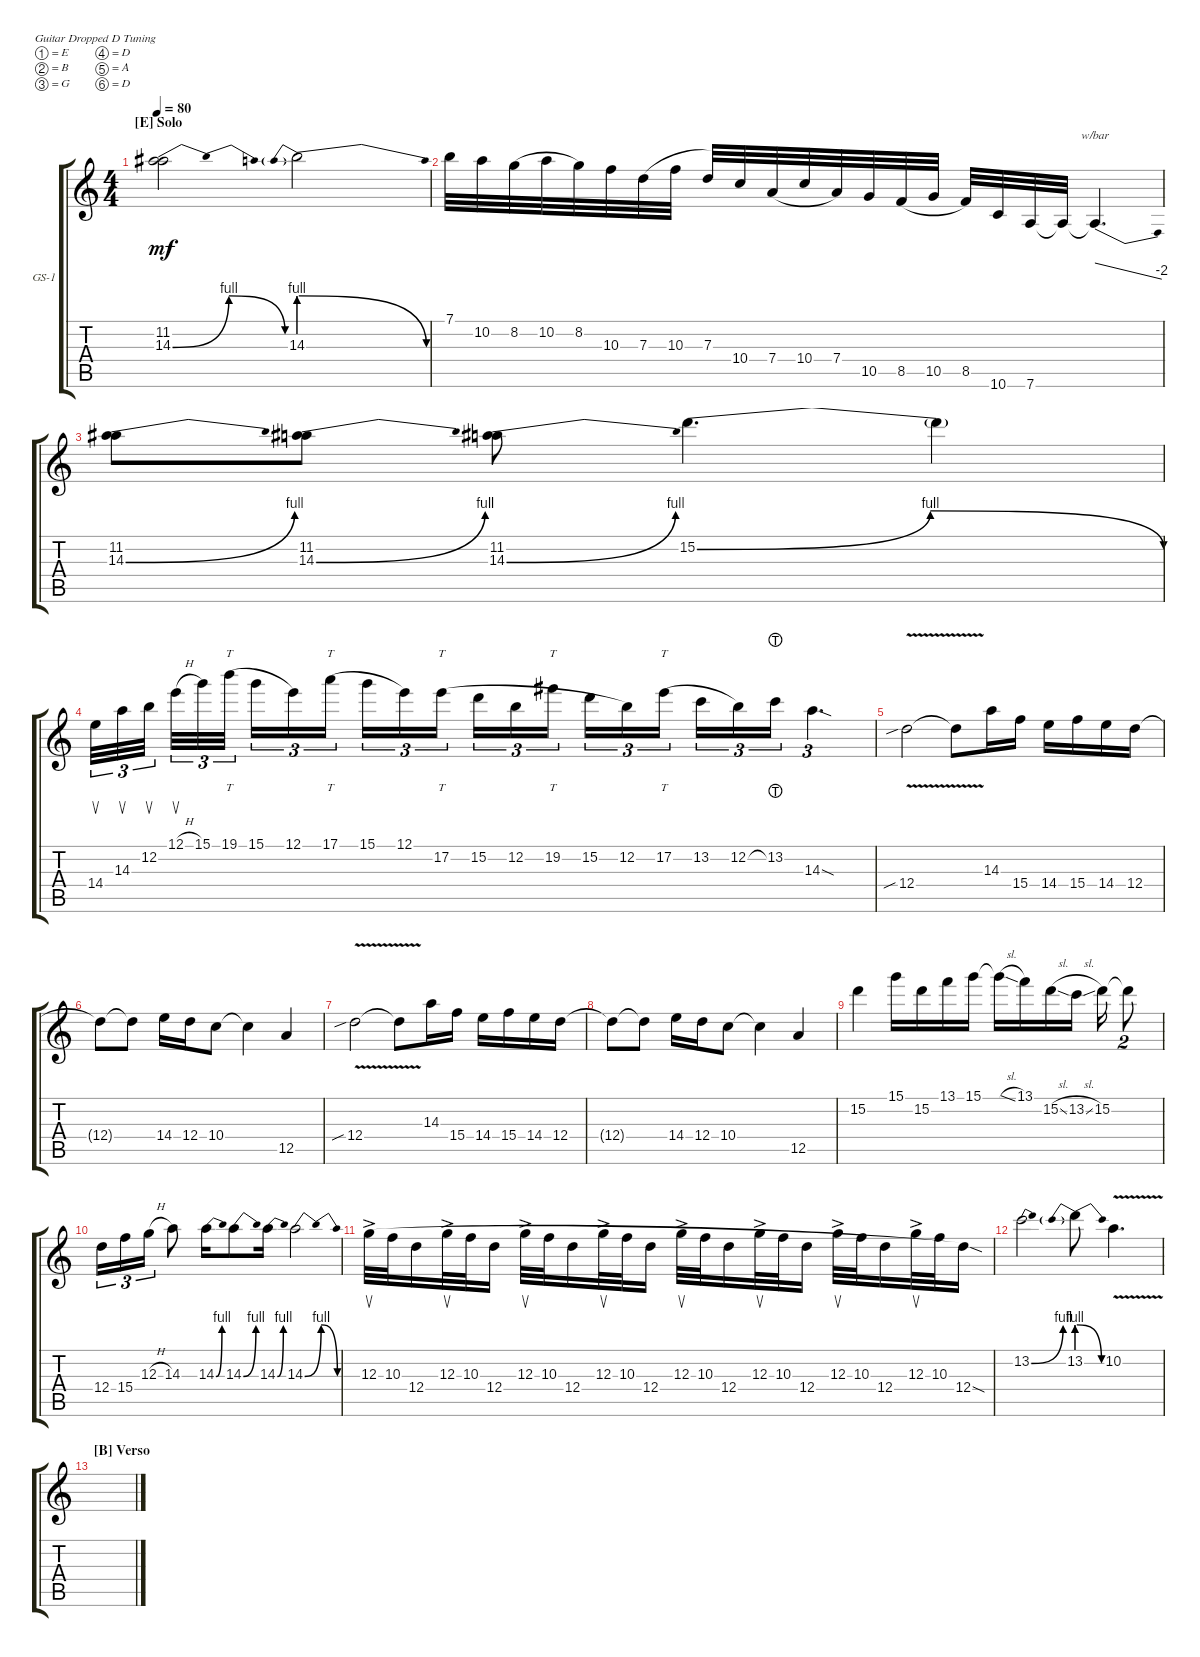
\defaultSystemsLayout 4
\bracketExtendMode groupsimilarinstruments
\firstSystemTrackNameOrientation horizontal
\otherSystemsTrackNameOrientation horizontal
\track ("Guitar-Solo-1" "GS-1") {multiBarRest instrument overdrivenguitar}
\staff {score tabs}
\tuning (E4 B3 G3 D3 A2 D2)
\ts (4 4)
\section ("E" "Solo")
\tempo 80
\clef g2
\ks aminor
(14.3{be (bendrelease 0 0 10.2 4 33.6 4 59.4 0)} 11.2).2{dy mf} 14.3{be (prebendrelease 0 4 59.4 0)}.2 |
7.1.32 10.2.32 8.2.32{legatoorigin} 10.2.32{legatoorigin} 8.2.32 10.3.32 7.3.32{legatoorigin} 10.3.32{legatoorigin} 7.3.32 10.4.32 7.4.32{legatoorigin} 10.4.32{legatoorigin} 7.4.32 10.5.32 8.5.32{legatoorigin} 10.5.32{legatoorigin} 8.5.32 10.6.32 7.6.32 7.6{t}.32 7.6{t}.4{d tbe (dive default 0 0 45.6 -8)} |
(14.3{be (bend 0 0 15 4)} 11.2).8 (14.3{be (bend 0 0 15 4)} 11.2).8 (14.3{be (bend 0 0 15 4)} 11.2).8 15.2{be (bendrelease 0 0 10.2 4 37.8 4 59.4 0)}.4{d} 15.2{t}.4 |
14.4.32{su tu (3 2)} 14.3.32{su tu (3 2)} 12.2.32{su tu (3 2)} 12.1{h}.32{su tu (3 2)} 15.1.32{tu (3 2)} 19.1.32{tt tu (3 2) legatoorigin} 15.1.16{tu (3 2) legatoorigin} 12.1.16{tu (3 2)} 17.1.16{tt tu (3 2) legatoorigin} 15.1.16{tu (3 2) legatoorigin} 12.1.16{tu (3 2)} 17.2.16{tt tu (3 2) legatoorigin} 15.2.16{tu (3 2) legatoorigin} 12.2.16{tu (3 2) legatoorigin} 19.2.16{tt tu (3 2) legatoorigin} 15.2.16{tu (3 2) legatoorigin} 12.2.16{tu (3 2)} 17.2.16{tt tu (3 2) legatoorigin} 13.2.16{tu (3 2) legatoorigin} 12.2.16{tu (3 2)} 13.2{lht}.16{tu (3 2)} 14.3{sod}.4{d tu (3 2)} |
12.4{v sib}.2 12.4{t}.8 14.3.16 15.4.16 14.4.16 15.4.16 14.4.16 12.4.16 |
12.4{t}.8 12.4{t}.8 14.4.16 12.4.16 10.4.8 10.4{t}.4 12.5.4 |
12.4{v sib}.2 12.4{t}.8 14.3.16 15.4.16 14.4.16 15.4.16 14.4.16 12.4.16 |
12.4{t}.8 12.4{t}.8 14.4.16 12.4.16 10.4.8 10.4{t}.4 12.5.4 |
15.2.4 15.1.16 15.2.16 13.1.16 15.1.16 15.1{sl t}.16 13.1.16 15.2{sl}.16 13.2{sl}.16 15.2.16 15.2{t}.8{tu (2 3)} |
12.4.16{tu (3 2)} 15.4.16{tu (3 2)} 12.3{h}.16{tu (3 2)} 14.3.8 14.3{be (bend 0 0 15 4)}.16 14.3{be (bend 0 0 15 4)}.8 14.3{be (bend 0 0 15 4)}.16 14.3{be (bendrelease 0 0 10.2 4 33.6 4 59.4 0)}.2 |
12.3{ac}.32{su legatoorigin} 10.3.32{legatoorigin} 12.4.16{legatoorigin} 12.3{ac}.32{su legatoorigin} 10.3.32{legatoorigin} 12.4.16{legatoorigin} 12.3{ac}.32{su legatoorigin} 10.3.32{legatoorigin} 12.4.16{legatoorigin} 12.3{ac}.32{su legatoorigin} 10.3.32{legatoorigin} 12.4.16{legatoorigin} 12.3{ac}.32{su legatoorigin} 10.3.32{legatoorigin} 12.4.16{legatoorigin} 12.3{ac}.32{su legatoorigin} 10.3.32{legatoorigin} 12.4.16{legatoorigin} 12.3{ac}.32{su legatoorigin} 10.3.32{legatoorigin} 12.4.16{legatoorigin} 12.3{ac}.32{su legatoorigin} 10.3.32{legatoorigin} 12.4{sod}.16 |
13.2{be (bend 0 0 15 4)}.2 13.2{be (prebendrelease 0 4 59.4 0)}.8 10.2{v}.4{d} |
\section ("B" "Verso")
